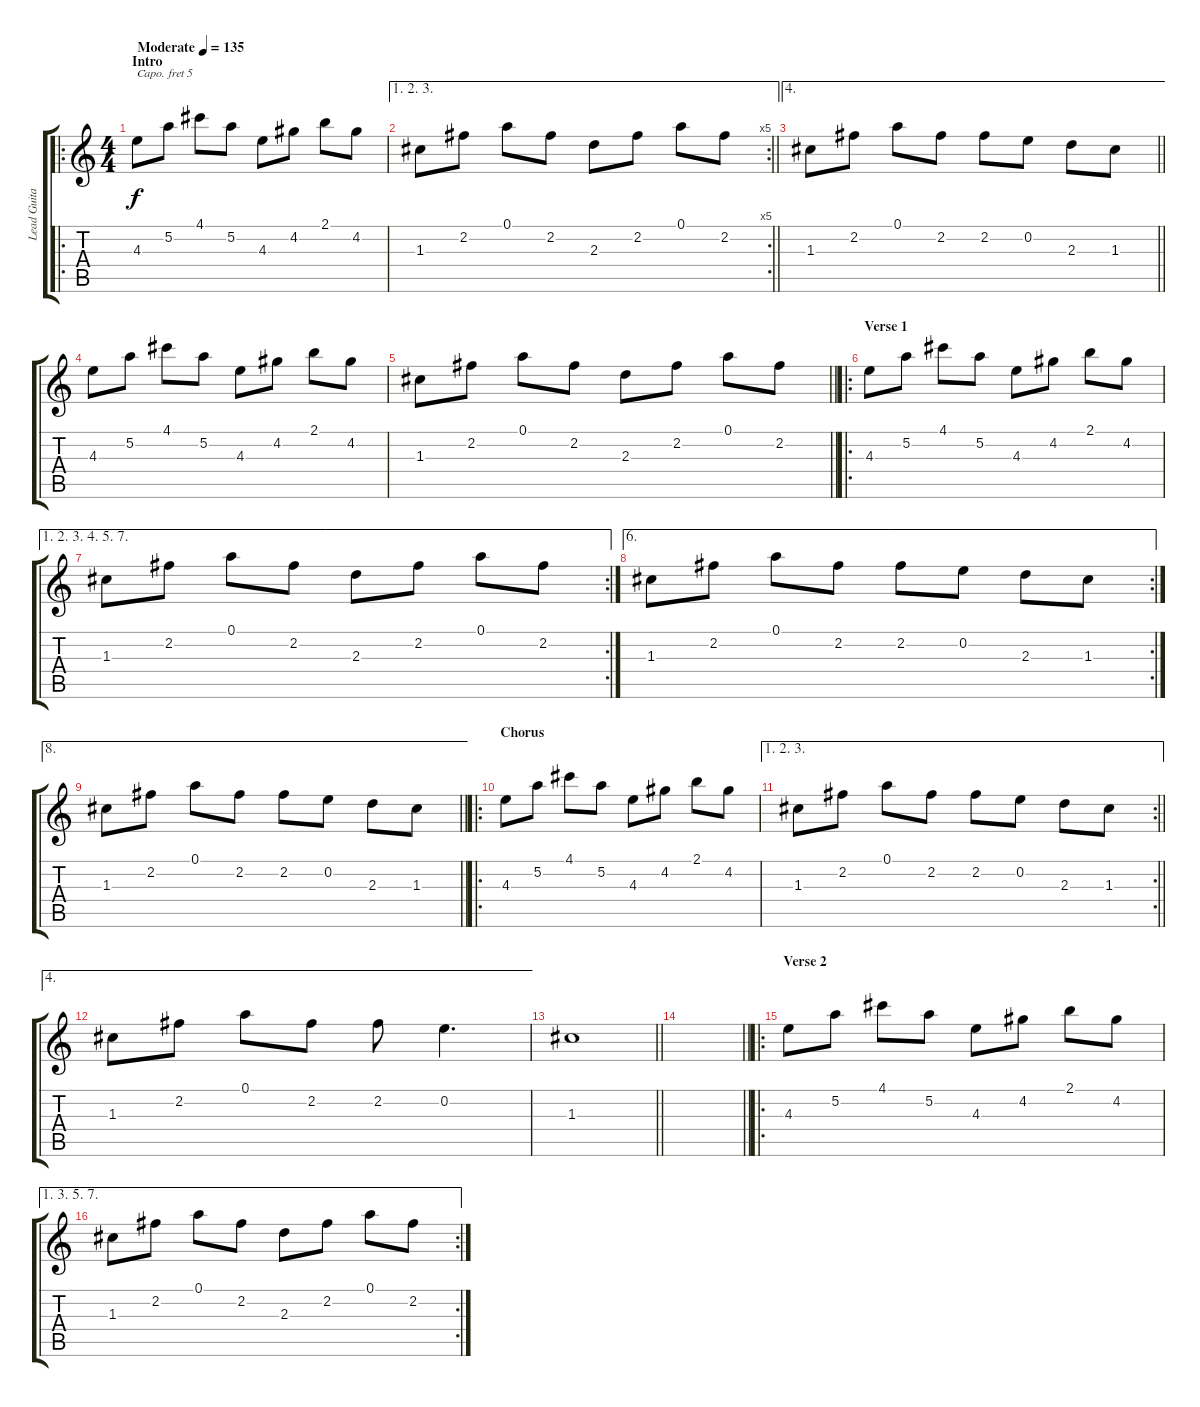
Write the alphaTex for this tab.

\track ("Lead Guitar" "Lead Guita") {instrument acousticguitarnylon}
\staff {score tabs}
\capo 5
\tuning (E4 B3 G3 D3 A2 E2) {hide}
\ro
\ts (4 4)
\section ("" "Intro")
\tempo (135 "Moderate")
\clef g2
\ks c
4.3.8{dy f instrument acousticguitarnylon} 5.2.8 4.1.8 5.2.8 4.3.8 4.2.8 2.1.8 4.2.8 |
\ae (1 2 3)
\rc 5
\barLineRight lightlight
1.3.8 2.2.8 0.1.8 2.2.8 2.3.8 2.2.8 0.1.8 2.2.8 |
\ae 4
\barLineRight lightlight
1.3.8 2.2.8 0.1.8 2.2.8 2.2.8 0.2.8 2.3.8 1.3.8 |
4.3.8 5.2.8 4.1.8 5.2.8 4.3.8 4.2.8 2.1.8 4.2.8 |
\barLineRight lightlight
1.3.8 2.2.8 0.1.8 2.2.8 2.3.8 2.2.8 0.1.8 2.2.8 |
\ro
\section ("" "Verse 1")
4.3.8 5.2.8 4.1.8 5.2.8 4.3.8 4.2.8 2.1.8 4.2.8 |
\ae (1 2 3 4 5 7)
\rc 2
1.3.8 2.2.8 0.1.8 2.2.8 2.3.8 2.2.8 0.1.8 2.2.8 |
\ae 6
\rc 2
1.3.8 2.2.8 0.1.8 2.2.8 2.2.8 0.2.8 2.3.8 1.3.8 |
\ae 8
\barLineRight lightlight
1.3.8 2.2.8 0.1.8 2.2.8 2.2.8 0.2.8 2.3.8 1.3.8 |
\ro
\section ("" "Chorus")
4.3.8 5.2.8 4.1.8 5.2.8 4.3.8 4.2.8 2.1.8 4.2.8 |
\ae (1 2 3)
\rc 2
\barLineRight lightlight
1.3.8 2.2.8 0.1.8 2.2.8 2.2.8 0.2.8 2.3.8 1.3.8 |
\ae 4
1.3.8 2.2.8 0.1.8 2.2.8 2.2.8 0.2.4{d} |
\barLineRight lightlight
1.3.1 |
\barLineRight lightlight
|
\ro
\section ("" "Verse 2")
4.3.8 5.2.8 4.1.8 5.2.8 4.3.8 4.2.8 2.1.8 4.2.8 |
\ae (1 3 5 7)
\rc 2
1.3.8 2.2.8 0.1.8 2.2.8 2.3.8 2.2.8 0.1.8 2.2.8
